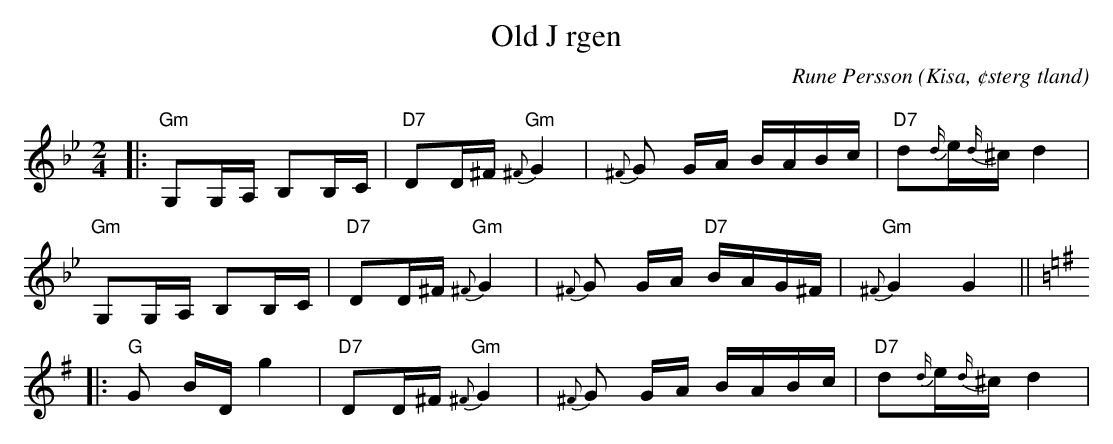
X:1
T:Old J rgen
C:Rune Persson
O:Kisa, ¢sterg tland
Q:60
M:2/4
L:1/8
K:Gm
|:"Gm"G,G,/A,/ B,B,/C/|"D7"DD/^F/ "Gm"{^F}G2|{^F}G G/A/ B/A/B/c/|"D7"d{d/}e/{d/}^c/ d2|
"Gm"G,G,/A,/ B,B,/C/|"D7"DD/^F/ "Gm"{^F}G2|{^F}G G/A/"D7" B/A/G/^F/|"Gm"{^F}G2 G2||
[K:G]|:"G"G B/D/ g2|"D7"DD/^F/ "Gm"{^F}G2|{^F}G G/A/ B/A/B/c/|"D7"d{d/}e/{d/}^c/ d2|
